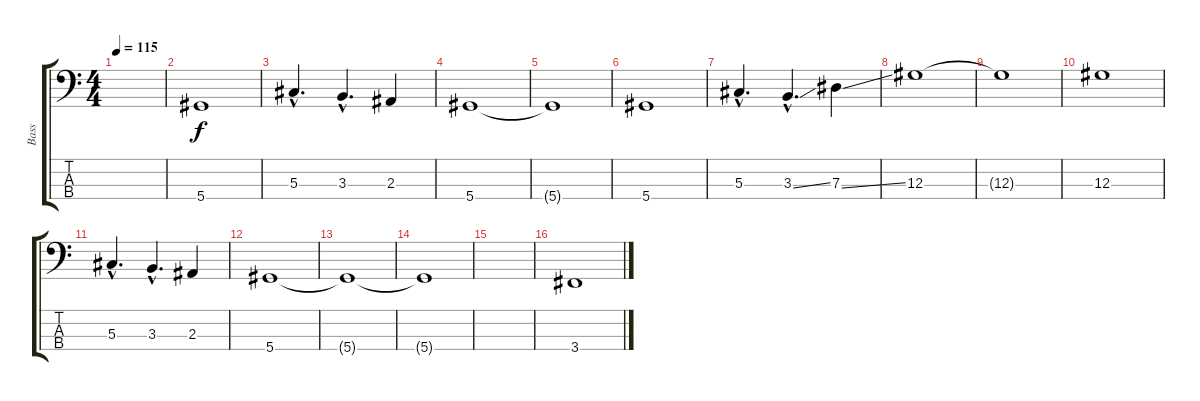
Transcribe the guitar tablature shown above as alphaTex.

\track ("Bass" "Bass") {instrument electricbasspick}
\staff {score tabs}
\tuning (Gb2 Db2 Ab1 Eb1) {hide}
\ts (4 4)
\tempo 115
\clef f4
\ks c
|
5.4.1 |
5.3{hac}.4{d} 3.3{hac}.4{d} 2.3.4 |
5.4.1 |
5.4{t}.1 |
5.4.1 |
5.3{hac}.4{d} 3.3{ss hac}.4{d} 7.3{ss}.4 |
12.3.1 |
12.3{t}.1 |
12.3.1 |
5.3{hac}.4{d} 3.3{hac}.4{d} 2.3.4 |
5.4.1 |
5.4{t}.1 |
5.4{t}.1 |
|
3.4.1
